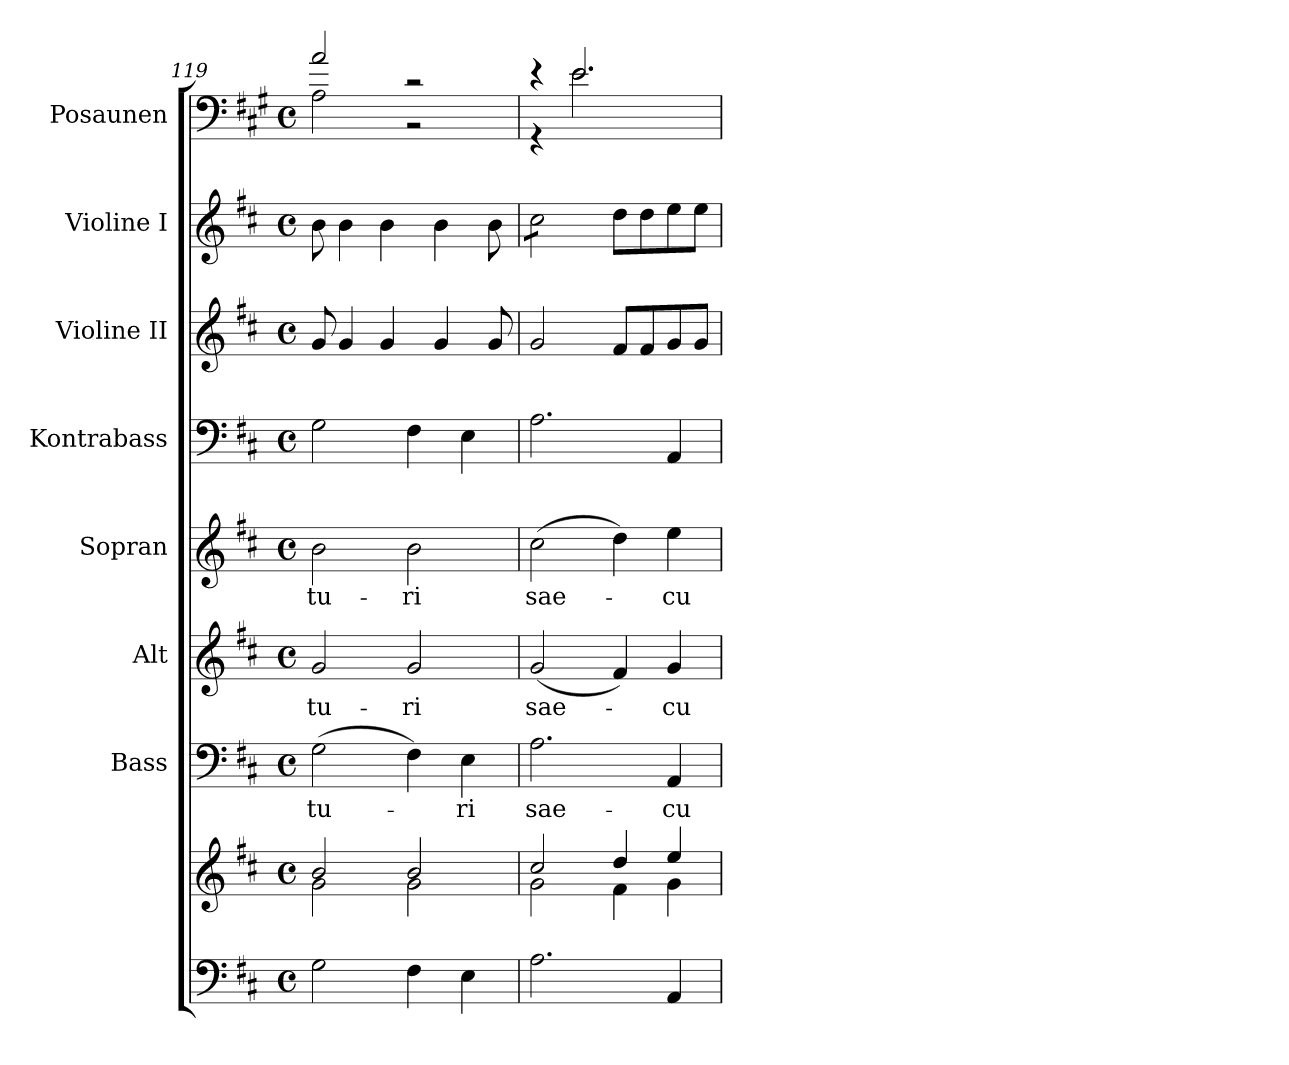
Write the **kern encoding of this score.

**kern	**kern	**kern	**text	**kern	**text	**kern	**text	**kern	**kern	**kern	**kern
*part8	*part8	*part7	*part7	*part6	*part6	*part5	*part5	*part4	*part3	*part2	*part1
*staff9	*staff8	*staff7	*staff7	*staff6	*staff6	*staff5	*staff5	*staff4	*staff3	*staff2	*staff1
*	*	*I"Bass	*	*I"Alt	*	*I"Sopran	*	*I"Kontrabass	*I"Violine II	*I"Violine I	*I"Posaunen
*	*	*I'B.	*	*I'A.	*	*I'S.	*	*I'Kb.	*I'Vl. II	*I'Vl. I	*I'Pos.
*clefF4	*clefG2	*clefF4	*	*clefG2	*	*clefG2	*	*clefF4	*clefG2	*clefG2	*clefF4
*	*	*	*	*	*	*	*	*ITrd7c12	*	*	*ITrd4c7
*k[f#c#]	*k[f#c#]	*k[f#c#]	*	*k[f#c#]	*	*k[f#c#]	*	*k[f#c#]	*k[f#c#]	*k[f#c#]	*k[f#c#]
*D:	*D:	*D:	*	*D:	*	*D:	*	*D:	*D:	*D:	*D:
*M4/4	*M4/4	*M4/4	*	*M4/4	*	*M4/4	*	*M4/4	*M4/4	*M4/4	*M4/4
*met(c)	*met(c)	*met(c)	*	*met(c)	*	*met(c)	*	*met(c)	*met(c)	*met(c)	*met(c)
=119	=119	=119	=119	=119	=119	=119	=119	=119	=119	=119	=119
*	*^	*	*	*	*	*	*	*	*	*	*
!	!	!	!	!LO:LY:b	!	!LO:LY:b	!	!LO:LY:b	!	!	!	!
*	*	*	*	*	*	*	*	*	*	*	*	*^
2G\	2b/	2g\	(>2G\	-tu-	2g/	-tu-	2b\	-tu-	2GG\	8g/	8b\	2d/	2D\
.	.	.	.	.	.	.	.	.	.	4g/	4b\	.	.
.	.	.	.	.	.	.	.	.	.	4g/	4b\	.	.
!	!	!	!	!	!	!LO:LY:b	!	!LO:LY:b	!	!	!	!	!
4F#\	2b/	2g\	4F#\)	.	2g/	-ri	2b\	-ri	4FF#\	.	.	2r	2r
.	.	.	.	.	.	.	.	.	.	4g/	4b\	.	.
!	!	!	!	!LO:LY:b	!	!	!	!	!	!	!	!	!
4E\	.	.	4E\	-ri	.	.	.	.	4EE\	.	.	.	.
.	.	.	.	.	.	.	.	.	.	8g/	8b\	.	.
=120	=120	=120	=120	=120	=120	=120	=120	=120	=120	=120	=120	=120	=120
!	!	!	!	!LO:LY:b	!	!LO:LY:b	!	!LO:LY:b	!	!	!	!	!
*	*	*	*	*	*	*	*	*	*	*	*tremolo	*	*
2.A\	2cc#/	2g\	2.A\	sae-	(<2g/	sae-	(>2cc#\	sae-	2.AA\	2g/	8cc#\L	4r	4r
.	.	.	.	.	.	.	.	.	.	.	8cc#\	.	.
.	.	.	.	.	.	.	.	.	.	.	8cc#\	2.A/	2.A\
.	.	.	.	.	.	.	.	.	.	.	8cc#\J	.	.
*	*	*	*	*	*	*	*	*	*	*	*Xtremolo	*	*
.	4dd/	4f#\	.	.	4f#/)	.	4dd\)	.	.	8f#/L	8dd\L	.	.
.	.	.	.	.	.	.	.	.	.	8f#/	8dd\	.	.
!	!	!	!	!LO:LY:b	!	!LO:LY:b	!	!LO:LY:b	!	!	!	!	!
4AA/	4ee/	4g\	4AA/	-cu-	4g/	-cu-	4ee\	-cu-	4AAA/	8g/	8ee\	.	.
.	.	.	.	.	.	.	.	.	.	8g/J	8ee\J	.	.
*	*v	*v	*	*	*	*	*	*	*	*	*	*v	*v
=	=	=	=	=	=	=	=	=	=	=	=
*-	*-	*-	*-	*-	*-	*-	*-	*-	*-	*-	*-
